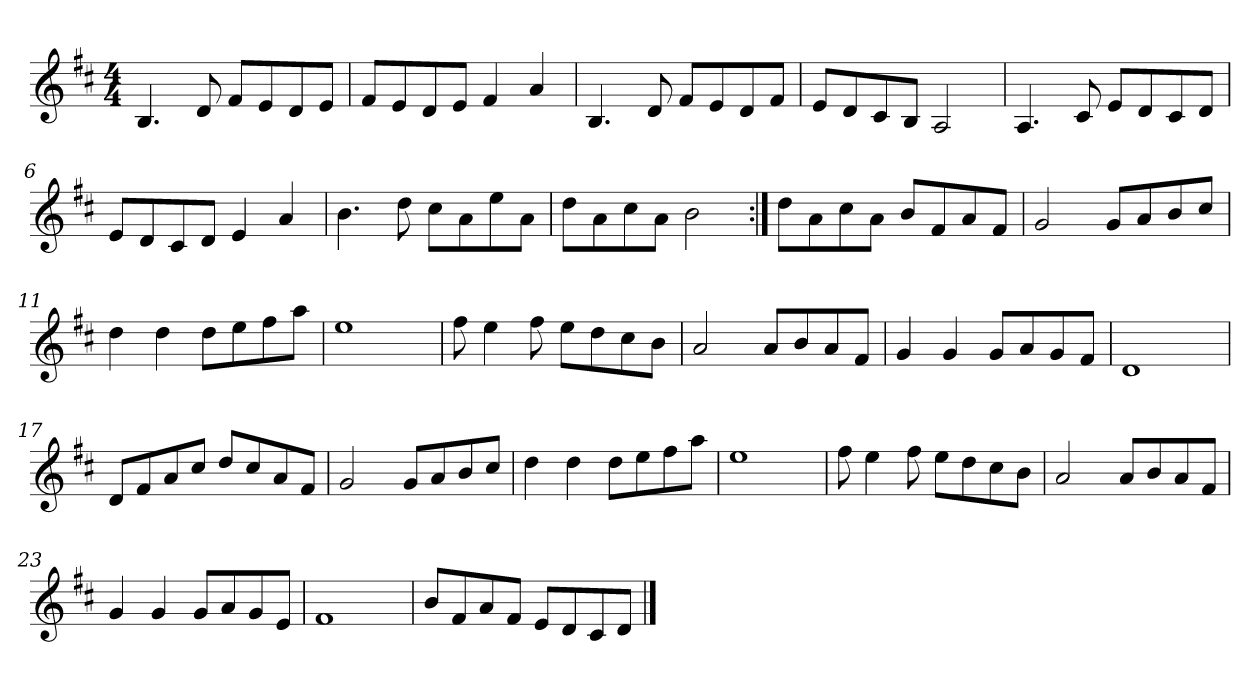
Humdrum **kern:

**kern
*part1
*staff1
*clefG2
*k[f#c#]
*b:
*M4/4
=1
4.B/
8d/
8f#/L
8e/
8d/
8e/J
=2
8f#/L
8e/
8d/
8e/J
4f#/
4a/
=3
4.B/
8d/
8f#/L
8e/
8d/
8f#/J
=4
8e/L
8d/
8c#/
8B/J
2A/
!!LO:LB:g=z
=5
4.A/
8c#/
8e/L
8d/
8c#/
8d/J
=6
8e/L
8d/
8c#/
8d/J
4e/
4a/
=7
4.b\
8dd\
8cc#\L
8a\
8ee\
8a\J
=8
8dd\L
8a\
8cc#\
8a\J
2b\
=9:|!
8dd\L
8a\
8cc#\
8a\J
8b/L
8f#/
8a/
8f#/J
!!LO:LB:g=z
=10
2g/
8g/L
8a/
8b/
8cc#/J
=11
4dd\
4dd\
8dd\L
8ee\
8ff#\
8aa\J
=12
1ee
=13
8ff#\
4ee\
8ff#\
8ee\L
8dd\
8cc#\
8b\J
!!LO:LB:g=z
=14
2a/
8a/L
8b/
8a/
8f#/J
=15
4g/
4g/
8g/L
8a/
8g/
8f#/J
=16
1d
=17
8d/L
8f#/
8a/
8cc#/J
8dd/L
8cc#/
8a/
8f#/J
!!LO:LB:g=z
=18
2g/
8g/L
8a/
8b/
8cc#/J
=19
4dd\
4dd\
8dd\L
8ee\
8ff#\
8aa\J
=20
1ee
=21
8ff#\
4ee\
8ff#\
8ee\L
8dd\
8cc#\
8b\J
!!LO:LB:g=z
=22
2a/
8a/L
8b/
8a/
8f#/J
=23
4g/
4g/
8g/L
8a/
8g/
8e/J
=24
1f#
=25
8b/L
8f#/
8a/
8f#/J
8e/L
8d/
8c#/
8d/J
==
*-
